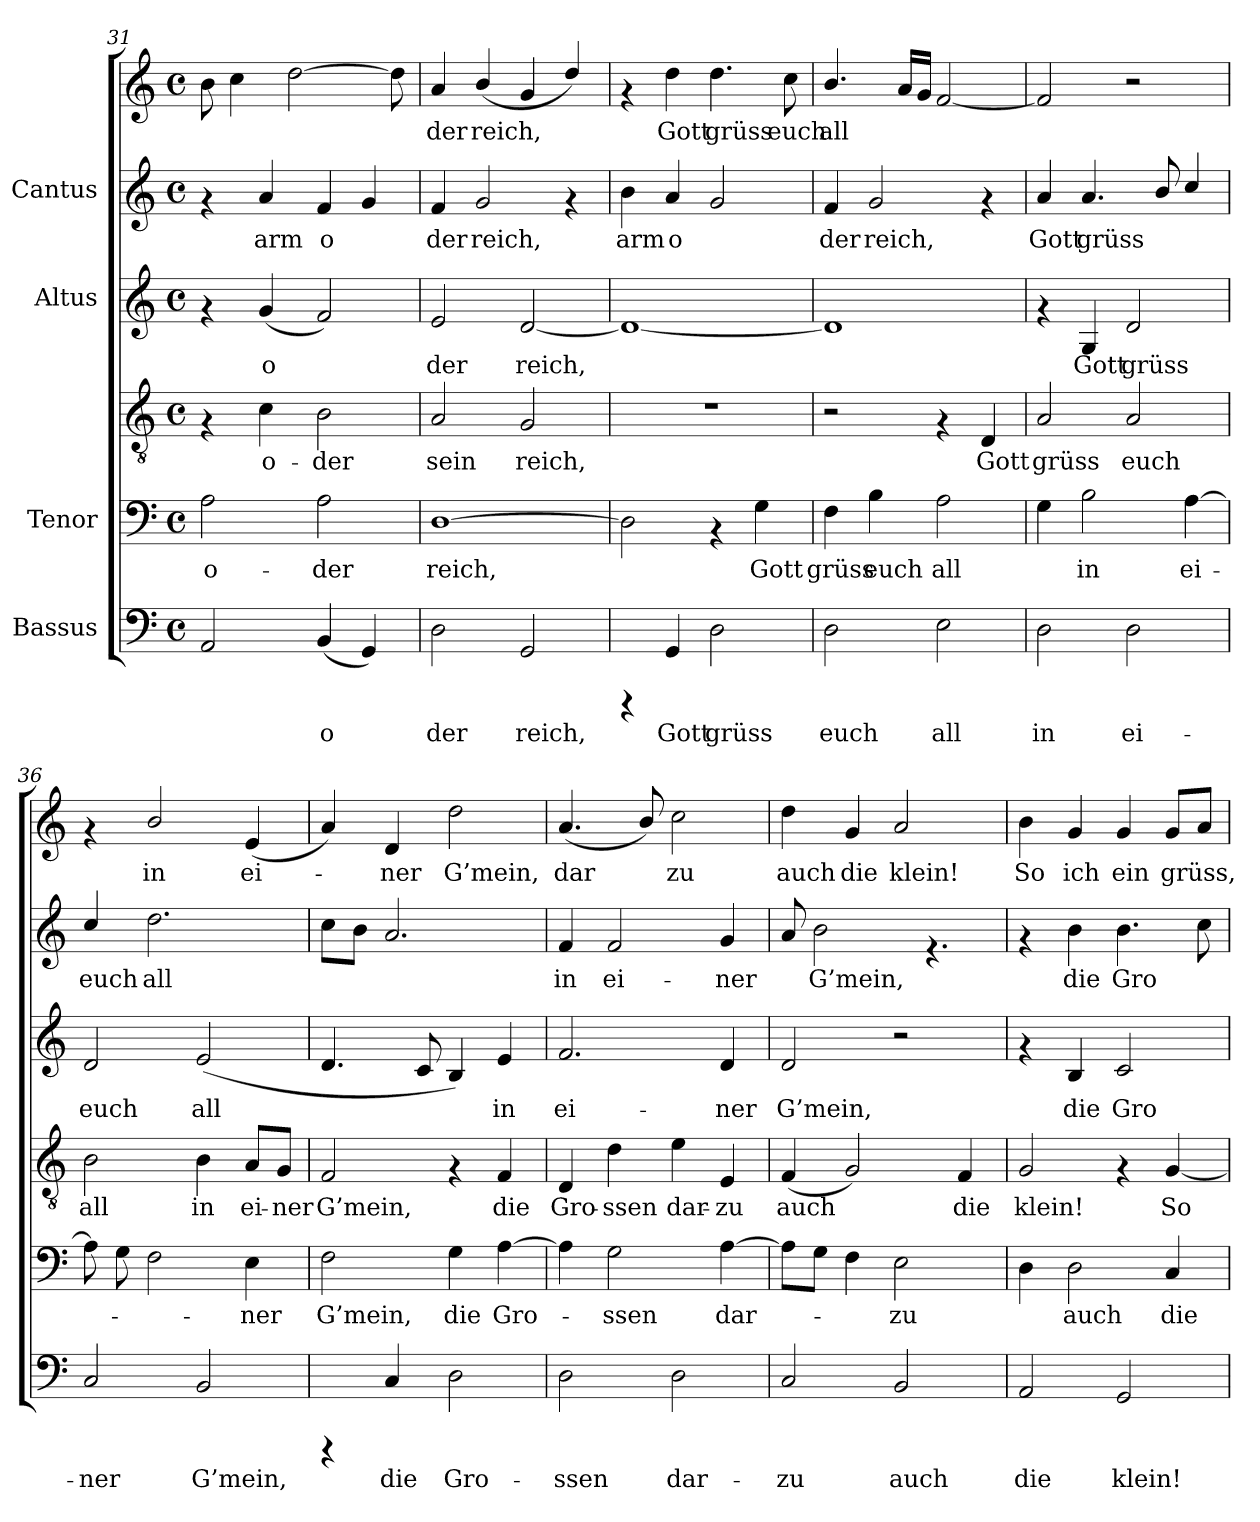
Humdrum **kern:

**kern	**text	**kern	**text	**kern	**text	**kern	**text	**kern	**text	**kern	**text
*part4	*part4	*part3	*part3	*part3	*part3	*part2	*part2	*part1	*part1	*part1	*part1
*staff6	*staff6	*staff5	*staff5	*staff4	*staff4	*staff3	*staff3	*staff2	*staff2	*staff1	*staff1
*I"Bassus	*	*I"Tenor	*	*	*	*I"Altus	*	*I"Cantus	*	*	*
*clefF4	*	*clefF4	*	*clefGv2	*	*clefG2	*	*clefG2	*	*clefG2	*
*M4/4	*	*M4/4	*	*M4/4	*	*M4/4	*	*M4/4	*	*M4/4	*
*met(c)	*	*met(c)	*	*met(c)	*	*met(c)	*	*met(c)	*	*met(c)	*
=31	=31	=31	=31	=31	=31	=31	=31	=31	=31	=31	=31
!	!LO:LY:b:cj	!	!LO:LY:b:cj	!	!	!	!	!	!	!	!
2AA/	.	2A\	o-	4rF	.	4rf	.	4rf	.	8b\	.
.	.	.	.	.	.	.	.	.	.	4cc\	.
!	!	!	!	!	!LO:LY:b:cj	!	!LO:LY:b:cj	!	!LO:LY:b:cj	!	!
.	.	.	.	4c\	o-	(<4g/	o-	4a/	arm	.	.
.	.	.	.	.	.	.	.	.	.	[>2dd\	.
!	!LO:LY:b:cj	!	!LO:LY:b:cj	!	!LO:LY:b:cj	!	!LO:LY:b:cj	!	!LO:LY:b:cj	!	!
(<4BB/	o-	2A\	-der	2B\	-der	2f/)	--	4f/	o-	.	.
!	!LO:LY:b:cj	!	!	!	!	!	!	!	!LO:LY:b:cj	!	!
4GG/)	--	.	.	.	.	.	.	4g/	--	.	.
.	.	.	.	.	.	.	.	.	.	8dd\]	.
=32	=32	=32	=32	=32	=32	=32	=32	=32	=32	=32	=32
!	!LO:LY:b:cj	!	!LO:LY:b:cj	!	!LO:LY:b:cj	!	!LO:LY:b:cj	!	!LO:LY:b:cj	!	!LO:LY:b:cj
2D\	-der	[>1D	reich,	2A/	sein	2e/	-der	4f/	der	4a/	-der
!	!	!	!	!	!	!	!	!	!LO:LY:b:cj	!	!LO:LY:b:cj
.	.	.	.	.	.	.	.	2g/	reich,	(<4b/	reich,
!	!LO:LY:b:cj	!	!	!	!LO:LY:b:cj	!	!LO:LY:b:cj	!	!	!	!LO:LY:b:cj
2GG/	reich,	.	.	2G/	reich,	[<2d/	reich,	.	.	4g/	.
!	!	!	!	!	!	!	!	!	!	!	!LO:LY:b:cj
.	.	.	.	.	.	.	.	4rf	.	4dd/)	.
=33	=33	=33	=33	=33	=33	=33	=33	=33	=33	=33	=33
!	!	!	!LO:LY:b:cj	!	!	!	!	!	!LO:LY:b:cj	!	!
4rCCC	.	2D\]	.	1r	.	1d_<	.	4b\	arm	4rf	.
!	!LO:LY:b:cj	!	!	!	!	!	!	!	!LO:LY:b:cj	!	!LO:LY:b:cj
4GG/	Gott	.	.	.	.	.	.	4a/	o-	4dd\	Gott
!	!LO:LY:b:cj	!	!	!	!	!	!	!	!LO:LY:b:cj	!	!LO:LY:b:cj
2D\	grüss	4rAA	.	.	.	.	.	2g/	--	4.dd\	grüss
!	!	!	!LO:LY:b:cj	!	!	!	!	!	!	!	!
.	.	4G\	Gott	.	.	.	.	.	.	.	.
!	!	!	!	!	!	!	!	!	!	!	!LO:LY:b:cj
.	.	.	.	.	.	.	.	.	.	8cc\	euch
=34	=34	=34	=34	=34	=34	=34	=34	=34	=34	=34	=34
!	!LO:LY:b:cj	!	!LO:LY:b:cj	!	!	!	!	!	!LO:LY:b:cj	!	!LO:LY:b:cj
2D\	euch	4F\	grüss	2r	.	1d]	.	4f/	der	4.b/	-all
!	!	!	!LO:LY:b:cj	!	!	!	!	!	!LO:LY:b:cj	!	!
.	.	4B\	euch	.	.	.	.	2g/	reich,	.	.
!	!	!	!	!	!	!	!	!	!	!	!LO:LY:b:cj
.	.	.	.	.	.	.	.	.	.	16a/L	.
!	!	!	!	!	!	!	!	!	!	!	!LO:LY:b:cj
.	.	.	.	.	.	.	.	.	.	16g/J	.
!	!LO:LY:b:cj	!	!LO:LY:b:cj	!	!	!	!	!	!	!	!LO:LY:b:cj
2E\	all	2A\	all	4rF	.	.	.	.	.	[<2f/	.
!	!	!	!	!	!LO:LY:b:cj	!	!	!	!	!	!
.	.	.	.	4D/	Gott	.	.	4rf	.	.	.
!!LO:PB:g=z
=35	=35	=35	=35	=35	=35	=35	=35	=35	=35	=35	=35
!	!LO:LY:b:cj	!	!LO:LY:b:cj	!	!LO:LY:b:cj	!	!	!	!LO:LY:b:cj	!	!
2D\	in	4G\	.	2A/	grüss	4rf	.	4a/	Gott	2f/]	.
!	!	!	!LO:LY:b:cj	!	!	!	!LO:LY:b:cj	!	!LO:LY:b:cj	!	!
.	.	2B\	in	.	.	4G/	Gott	4.a/	grüss	.	.
!	!LO:LY:b:cj	!	!	!	!LO:LY:b:cj	!	!LO:LY:b:cj	!	!	!	!
2D\	ei-	.	.	2A/	euch	2d/	grüss	.	.	2r	.
!	!	!	!	!	!	!	!	!	!LO:LY:b:cj	!	!
.	.	.	.	.	.	.	.	8b/	.	.	.
!	!	!	!LO:LY:b:cj	!	!	!	!	!	!LO:LY:b:cj	!	!
.	.	[>4A\	ei-	.	.	.	.	4cc/	.	.	.
=36	=36	=36	=36	=36	=36	=36	=36	=36	=36	=36	=36
!	!LO:LY:b:cj	!	!LO:LY:b:cj	!	!LO:LY:b:cj	!	!LO:LY:b:cj	!	!LO:LY:b:cj	!	!
2C/	-ner	8A\]	.	2B\	-all	2d/	euch	4cc/	-euch	4rf	.
!	!	!	!LO:LY:b:cj	!	!	!	!	!	!	!	!
.	.	8G\	.	.	.	.	.	.	.	.	.
!	!	!	!LO:LY:b:cj	!	!	!	!	!	!LO:LY:b:cj	!	!LO:LY:b:cj
.	.	2F\	.	.	.	.	.	2.dd\	all	2b/	in
!	!LO:LY:b:cj	!	!	!	!LO:LY:b:cj	!	!LO:LY:b:cj	!	!	!	!
2BB/	G’mein,	.	.	4B\	in	(<2e/	all	.	.	.	.
!	!	!	!LO:LY:b:cj	!	!LO:LY:b:cj	!	!	!	!	!	!LO:LY:b:cj
.	.	4E\	ner	8A/L	ei-	.	.	.	.	(<4e/	ei-
!	!	!	!	!	!LO:LY:b:cj	!	!	!	!	!	!
.	.	.	.	8G/J	-ner	.	.	.	.	.	.
=37	=37	=37	=37	=37	=37	=37	=37	=37	=37	=37	=37
!	!	!	!LO:LY:b:cj	!	!LO:LY:b:cj	!	!LO:LY:b:cj	!	!	!	!LO:LY:b:cj
4rCCC	.	2F\	G’mein,	2F/	G’mein,	4.d/	.	8cc\L	.	4a/)	.
.	.	.	.	.	.	.	.	8b\J	.	.	.
!	!LO:LY:b:cj	!	!	!	!	!	!	!	!	!	!LO:LY:b:cj
4C/	die	.	.	.	.	.	.	2.a/	.	4d/	ner
!	!	!	!	!	!	!	!LO:LY:b:cj	!	!	!	!
.	.	.	.	.	.	8c/	.	.	.	.	.
!	!LO:LY:b:cj	!	!LO:LY:b:cj	!	!	!	!LO:LY:b:cj	!	!	!	!LO:LY:b:cj
2D\	Gro-	4G\	die	4rF	.	4B/)	.	.	.	2dd\	G’mein,
!	!	!	!LO:LY:b:cj	!	!LO:LY:b:cj	!	!LO:LY:b:cj	!	!	!	!
.	.	[>4A\	Gro-	4F/	die	4e/	in	.	.	.	.
=38	=38	=38	=38	=38	=38	=38	=38	=38	=38	=38	=38
!	!LO:LY:b:cj	!	!LO:LY:b:cj	!	!LO:LY:b:cj	!	!LO:LY:b:cj	!	!LO:LY:b:cj	!	!LO:LY:b:cj
2D\	-ssen	4A\]	.	4D/	-Gro-	2.f/	ei-	4f/	in	(<4.a/	dar-
!	!	!	!LO:LY:b:cj	!	!LO:LY:b:cj	!	!	!	!LO:LY:b:cj	!	!
.	.	2G\	ssen	4d\	-ssen	.	.	2f/	ei-	.	.
!	!	!	!	!	!	!	!	!	!	!	!LO:LY:b:cj
.	.	.	.	.	.	.	.	.	.	8b/)	-
!	!LO:LY:b:cj	!	!	!	!LO:LY:b:cj	!	!	!	!	!	!LO:LY:b:cj
2D\	dar-	.	.	4e\	dar-	.	.	.	.	2cc\	zu
!	!	!	!LO:LY:b:cj	!	!LO:LY:b:cj	!	!LO:LY:b:cj	!	!LO:LY:b:cj	!	!
.	.	[>4A\	dar-	4E/	-zu	4d/	-ner	4g/	-ner	.	.
!!LO:LB:g=z
=39	=39	=39	=39	=39	=39	=39	=39	=39	=39	=39	=39
!	!LO:LY:b:cj	!	!LO:LY:b:cj	!	!LO:LY:b:cj	!	!LO:LY:b:cj	!	!LO:LY:b:cj	!	!LO:LY:b:cj
2C/	-zu	8A\L]	.	(<4F/	-auch	2d/	G’mein,	8a/	.	4dd\	auch
!	!	!	!LO:LY:b:cj	!	!	!	!	!	!LO:LY:b:cj	!	!
.	.	8G\J	.	.	.	.	.	2b\	G’mein,	.	.
!	!	!	!LO:LY:b:cj	!	!LO:LY:b:cj	!	!	!	!	!	!LO:LY:b:cj
.	.	4F\	.	2G/)	.	.	.	.	.	4g/	die
!	!LO:LY:b:cj	!	!LO:LY:b:cj	!	!	!	!	!	!	!	!LO:LY:b:cj
2BB/	auch	2E\	zu	.	.	2r	.	.	.	2a/	klein!
.	.	.	.	.	.	.	.	4.rf	.	.	.
!	!	!	!	!	!LO:LY:b:cj	!	!	!	!	!	!
.	.	.	.	4F/	die	.	.	.	.	.	.
=40	=40	=40	=40	=40	=40	=40	=40	=40	=40	=40	=40
!	!LO:LY:b:cj	!	!LO:LY:b:cj	!	!LO:LY:b:cj	!	!	!	!	!	!LO:LY:b:cj
2AA/	die	4D\	.	2G/	klein!	4rf	.	4rf	.	4b\	So
!	!	!	!LO:LY:b:cj	!	!	!	!LO:LY:b:cj	!	!LO:LY:b:cj	!	!LO:LY:b:cj
.	.	2D\	auch	.	.	4B/	die	4b\	die	4g/	ich
!	!LO:LY:b:cj	!	!	!	!	!	!LO:LY:b:cj	!	!LO:LY:b:cj	!	!LO:LY:b:cj
2GG/	klein!	.	.	4rF	.	2c/	Gro-	4.b\	Gro-	4g/	ein
!	!	!	!LO:LY:b:cj	!	!LO:LY:b:cj	!	!	!	!	!	!LO:LY:b:cj
.	.	4C/	die	[<4G/	So	.	.	.	.	8g/L	grüss,
!	!	!	!	!	!	!	!	!	!LO:LY:b:cj	!	!LO:LY:b:cj
.	.	.	.	.	.	.	.	8cc\	--	8a/J	.
=	=	=	=	=	=	=	=	=	=	=	=
*-	*-	*-	*-	*-	*-	*-	*-	*-	*-	*-	*-
